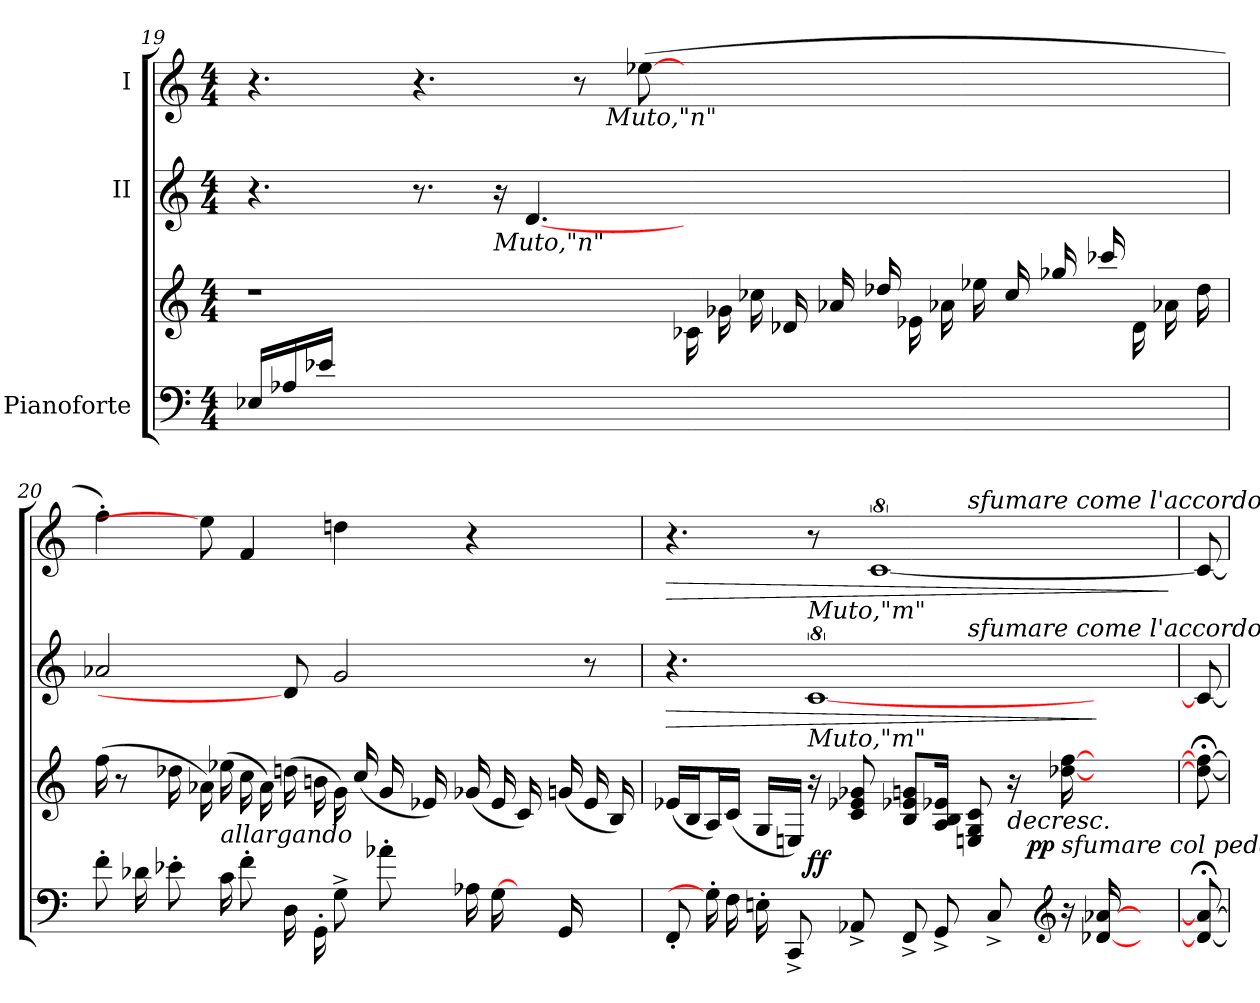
**kern	**kern	**dynam	**kern	**dynam	**kern	**dynam
*part3	*part3	*part3	*part2	*part2	*part1	*part1
*staff4	*staff3	*staff3/4	*staff2	*staff2	*staff1	*staff1
*I"Pianoforte	*	*	*I"II	*	*I"I	*
!!LO:LB:g=z
*clefF4	*clefG2	*	*clefG2	*	*clefG2	*
*k[]	*k[]	*	*k[]	*	*k[]	*
*C:	*C:	*	*C:	*	*C:	*
*M4/4	*M4/4	*	*M4/4	*	*M4/4	*
=19	=19	=19	=19	=19	=19	=19
*	*	*	*	*	*^	*
16E-Xi/LL	1r	.	4.r	.	4.r	2ryy	.
16A-Xi/	.	.	.	.	.	.	.
16e-Xi/JJ	.	.	.	.	.	.	.
1..ryy	.	.	.	.	.	.	.
.	.	.	8.r	.	4.r	.	.
.	.	.	.	.	.	4ryy	.
!	!	!	!LO:TX:b:i:t=Muto,"n"	!	!	!	!
.	.	.	16r	.	.	.	.
.	.	.	[4.di/	.	.	.	.
.	.	.	.	.	8r	16ryy	.
!	!	!	!	!	!	!LO:TX:b:i:t=Muto,"n"	!
.	.	.	.	.	.	1ryy	.
.	.	.	.	.	([8ee-Xi\	.	.
.	16c-Xi\	.	2...ryy	.	2...ryy	.	.
.	16g-Xi\	.	.	.	.	.	.
.	16cc-Xi\	.	.	.	.	.	.
.	16d-Xi/	.	.	.	.	.	.
.	16a-Xi/	.	.	.	.	.	.
.	16dd-Xi/	.	.	.	.	.	.
.	16e-i\	.	.	.	.	.	.
.	16a-Xi\	.	.	.	.	.	.
.	16ee-Xi\	.	.	.	.	.	.
.	16cc-i/	.	.	.	.	.	.
.	16gg-Xi/	.	.	.	.	.	.
.	16ccc-Xi/	.	.	.	.	.	.
.	16d-i\	.	.	.	.	.	.
.	16a-Xi\	.	.	.	.	8ryy	.
.	16dd-i\	.	.	.	.	.	.
*	*	*	*	*	*v	*v	*
=20	=20	=20	=20	=20	=20	=20
8f'i\	(16ffi\	.	2a-Xi/	.	4ff'i\)	.
.	8r	.	.	.	.	.
16d-Xi\	.	.	.	.	.	.
8e-X'i\	16dd-Xi\	.	.	.	.	.
.	16a-Xi\)	.	.	.	8ee-i\]	.
!LO:TX:a:i:t=allargando	!	!	!	!	!	!
16ci\	(16ee-Xi\	.	.	.	.	.
8f'i\	16cci\	.	.	.	4fi/	.
.	16a-i\)	.	.	.	.	.
16Di\	(16ddni\	.	8di/]	.	.	.
16GG'i\	16bni\	.	.	.	.	.
8G^i\	16gi\)	.	2gi/	.	4ddni\	.
.	(16cci/	.	.	.	.	.
8a-X'i\	16gi/	.	.	.	.	.
.	16e-Xi/)	.	.	.	.	.
16A-Xi\	(16g-Xi/	.	.	.	4r	.
[16Gi\	16e-i/	.	.	.	.	.
16ryy	16ci/)	.	.	.	.	.
16GGi/	(16gni/	.	.	.	.	.
8ryy	16e-i/	.	8r	.	8ryy	.
.	16Bi/)	.	.	.	.	.
!!LO:LB:g=z
=21	=21	=21	=21	=21	=21	=21
!	!	!	!	!LO:HP:b	!	!LO:HP:b
*^	*^	*	*^	*	*^	*
*	*^	*	*	*	*	*	*	*	*	*
8FF'i/	4.ryy	2ryy	(16e-Xi/LL	2ryy	.	4.r	2.ryy	>	4.r	2.ryy	>
.	.	.	16Bi/J	.	.	.	.	.	.	.	.
16G'i\]	.	.	16Ai/L)	.	.	.	.	.	.	.	.
16Fi\	.	.	(16ci/JJ	.	.	.	.	.	.	.	.
16En'i\	.	.	16Gi/LL	.	.	.	.	.	.	.	.
8CC^i/	.	.	16Eni/JJ)	.	.	.	.	.	.	.	.
*	*	*	*	*	*	*	*	*	*MM50	*	*
!	!	!	!	!	!	!	!	!	!LO:TX:b:i:t=Muto,"m"	!	!
!	!	!	!LO:TX:a:i:t=Muto,"m"	!	!	!	!	!	!	!	!
.	2.ryy	.	16r	.	f f	[8%5ci/	.	.	8r	.	.
8AA-X^i/	.	.	8ci/ 8e-Xi 8g-Xi	.	.	.	.	.	.	.	.
.	.	4ryy	.	4ryy	.	.	.	.	[8%5ci/	.	.
8FF^i/	.	.	8Bi/ 8e-Xi/ 8gni/L	.	.	.	.	.	.	.	.
8GG^i/	.	.	16Ai/ 16Bi/ 16e-Xi/Jk	.	.	.	.	.	.	.	.
!	!	!	!	!	!	!	!	!	!	!LO:TX:a:i:t=sfumare come l'accordo di do+	!
!	!	!	!	!	!	!	!LO:TX:a:i:t=sfumare come l'accordo di do+	!	!	!	!
.	.	8ryy	8Eni/ 8Gi 8ci	8ryy	.	.	4.ryy	.	.	4.ryy	.
8C^i/	.	.	.	.	.	.	.	.	.	.	.
!	!	!	!	!	!LO:HP:b	!	!	!	!	!	!
.	.	32ryy	16r	32ryy	>	.	.	.	.	.	.
.	.	128ryy	.	128ryy	.	.	.	.	.	.	.
.	.	512ryy	.	512ryy	.	.	.	.	.	.	.
.	.	8ryy	.	8ryy	p p	.	.	.	.	.	.
*clefG2	*	*	*	*	*	*	*	*	*	*	*
!LO:TX:a:i:t=sfumare col pedale	!	!	!	!	!	!	!	!	!	!	!
16r	.	.	[16dd-Xi\ [16ffi	.	.	.	.	.	.	.	.
[16d-Xi/ [16a-Xi	.	.	8ryy	.	]	8ryy	.	]	.	.	.
.	.	16ryy	.	16ryy	.	.	.	.	.	.	.
16ryy	.	.	.	.	.	.	.	.	.	.	.
.	.	64ryy	.	64ryy	.	.	.	.	.	.	.
.	.	256.ryy	.	256.ryy	.	.	.	.	.	.	.
.	.	.	.	.	.	.	.	.	.	.	]
*v	*v	*v	*	*	*	*v	*v	*	*v	*v	*
*	*v	*v	*	*	*	*	*
=22	=22	=22	=22	=22	=22	=22
8d-i/_; 8a-i_;	8dd-i\_; 8ffi_;	.	8ci/_	.	8ci/_	.
=	=	=	=	=	=	=
*-	*-	*-	*-	*-	*-	*-
